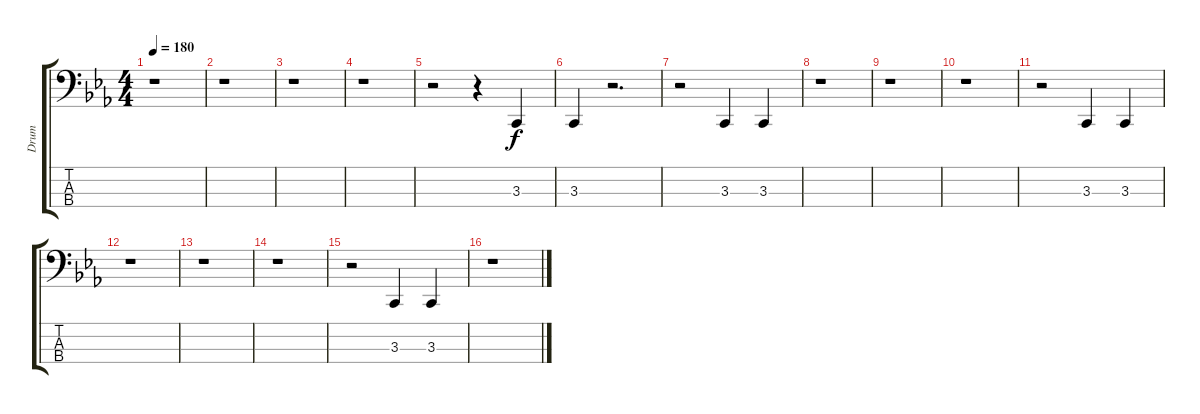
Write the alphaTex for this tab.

\track ("Drum" "Drum") {instrument taikodrum}
\staff {score tabs}
\tuning (G2 D2 A1 E1) {hide}
\ts (4 4)
\tempo 180
\clef f4
\ks cminor
r.1{dy mf} |
r.1 |
r.1 |
r.1 |
r.2 r.4 3.3.4{dy f} |
3.3.4 r.2{d} |
r.2 3.3.4 3.3.4 |
r.1 |
r.1 |
r.1 |
r.2 3.3.4 3.3.4 |
r.1 |
r.1 |
r.1 |
r.2 3.3.4 3.3.4 |
r.1
